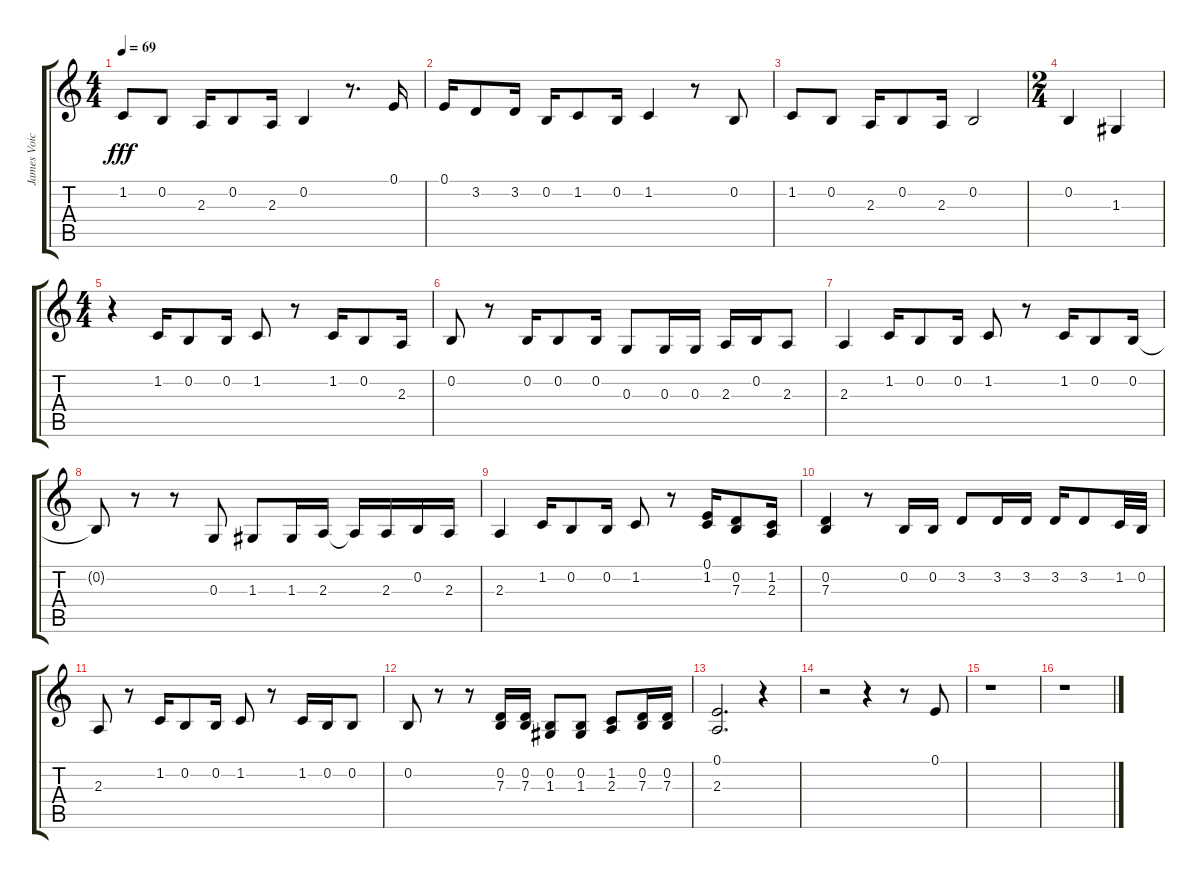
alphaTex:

\track ("James Voice" "James Voic") {instrument pad3polysynth}
\staff {score tabs}
\tuning (E4 B3 G3 D3 A2 E2) {hide}
\ts (4 4)
\tempo 69
\clef g2
\ks c
1.2.8{dy fff} 0.2.8 2.3.16 0.2.8 2.3.16 0.2.4 r.8{d} 0.1.16 |
0.1.16 3.2.8 3.2.16 0.2.16 1.2.8 0.2.16 1.2.4 r.8 0.2.8 |
1.2.8 0.2.8 2.3.16 0.2.8 2.3.16 0.2.2 |
\ts (2 4)
0.2.4 1.3.4 |
\ts (4 4)
r.4 1.2.16 0.2.8 0.2.16 1.2.8 r.8 1.2.16 0.2.8 2.3.16 |
0.2.8 r.8 0.2.16 0.2.8 0.2.16 0.3.8 0.3.16 0.3.16 2.3.16 0.2.16 2.3.8 |
2.3.4 1.2.16 0.2.8 0.2.16 1.2.8 r.8 1.2.16 0.2.8 0.2.16 |
0.2{t}.8 r.8 r.8 0.3.8 1.3.8 1.3.16 2.3.16 2.3{t}.16 2.3.16 0.2.16 2.3.16 |
2.3.4 1.2.16 0.2.8 0.2.16 1.2.8 r.8 (0.1 1.2).16 (0.2 7.3).8 (1.2 2.3).16 |
(0.2 7.3).4 r.8 0.2.16 0.2.16 3.2.8 3.2.16 3.2.16 3.2.16 3.2.8 1.2.32 0.2.32 |
2.3.8 r.8 1.2.16 0.2.8 0.2.16 1.2.8 r.8 1.2.16 0.2.16 0.2.8 |
0.2.8 r.8 r.8 (0.2 7.3).16 (0.2 7.3).16 (0.2 1.3).8 (0.2 1.3).8 (1.2 2.3).8 (0.2 7.3).16 (0.2 7.3).16 |
(0.1 2.3).2{d} r.4 |
r.2 r.4 r.8 0.1.8 |
r.1 |
r.1
